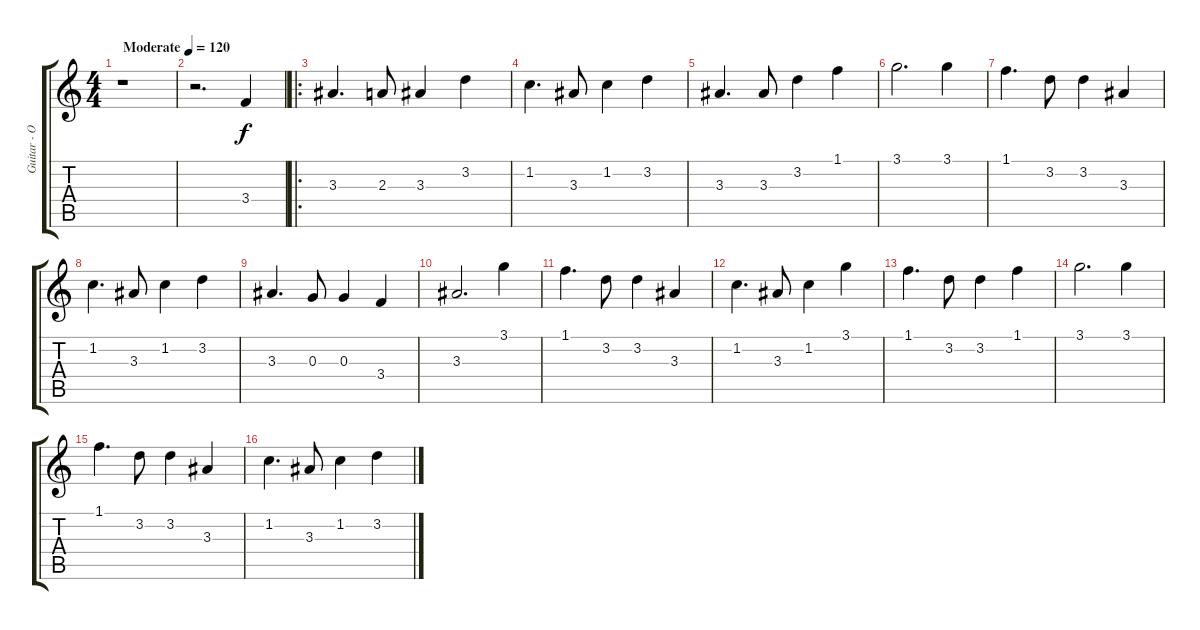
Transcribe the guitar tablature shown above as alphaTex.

\track ("Guitar - Overdrive" "Guitar - O") {instrument overdrivenguitar}
\staff {score tabs}
\tuning (E4 B3 G3 D3 A2 E2) {hide}
\ts (4 4)
\tempo (120 "Moderate")
\clef g2
\ks c
r.1{dy f instrument overdrivenguitar} |
r.2{d} 3.4.4 |
\ro
3.3.4{d} 2.3.8 3.3.4 3.2.4 |
1.2.4{d} 3.3.8 1.2.4 3.2.4 |
3.3.4{d} 3.3.8 3.2.4 1.1.4 |
3.1.2{d} 3.1.4 |
1.1.4{d} 3.2.8 3.2.4 3.3.4 |
1.2.4{d} 3.3.8 1.2.4 3.2.4 |
3.3.4{d} 0.3.8 0.3.4 3.4.4 |
3.3.2{d} 3.1.4 |
1.1.4{d} 3.2.8 3.2.4 3.3.4 |
1.2.4{d} 3.3.8 1.2.4 3.1.4 |
1.1.4{d} 3.2.8 3.2.4 1.1.4 |
3.1.2{d} 3.1.4 |
1.1.4{d} 3.2.8 3.2.4 3.3.4 |
1.2.4{d} 3.3.8 1.2.4 3.2.4
